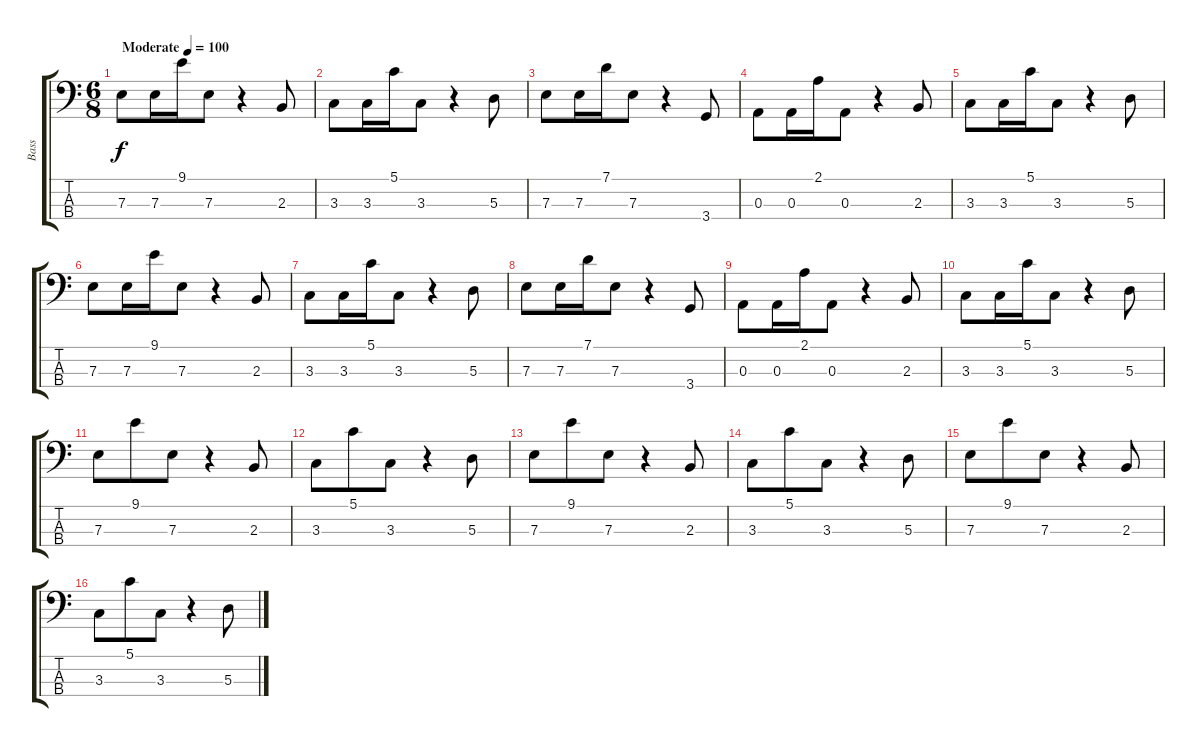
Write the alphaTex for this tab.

\track ("Bass" "Bass") {instrument electricbassfinger}
\staff {score tabs}
\tuning (G2 D2 A1 E1) {hide}
\ts (6 8)
\tempo (100 "Moderate")
\clef f4
\ks c
7.3.8{dy f instrument electricbassfinger} 7.3.16 9.1.16 7.3.8 r.4 2.3.8 |
3.3.8 3.3.16 5.1.16 3.3.8 r.4 5.3.8 |
7.3.8 7.3.16 7.1.16 7.3.8 r.4 3.4.8 |
0.3.8 0.3.16 2.1.16 0.3.8 r.4 2.3.8 |
3.3.8 3.3.16 5.1.16 3.3.8 r.4 5.3.8 |
7.3.8 7.3.16 9.1.16 7.3.8 r.4 2.3.8 |
3.3.8 3.3.16 5.1.16 3.3.8 r.4 5.3.8 |
7.3.8 7.3.16 7.1.16 7.3.8 r.4 3.4.8 |
0.3.8 0.3.16 2.1.16 0.3.8 r.4 2.3.8 |
3.3.8 3.3.16 5.1.16 3.3.8 r.4 5.3.8 |
7.3.8 9.1.8 7.3.8 r.4 2.3.8 |
3.3.8 5.1.8 3.3.8 r.4 5.3.8 |
7.3.8 9.1.8 7.3.8 r.4 2.3.8 |
3.3.8 5.1.8 3.3.8 r.4 5.3.8 |
7.3.8 9.1.8 7.3.8 r.4 2.3.8 |
3.3.8 5.1.8 3.3.8 r.4 5.3.8
